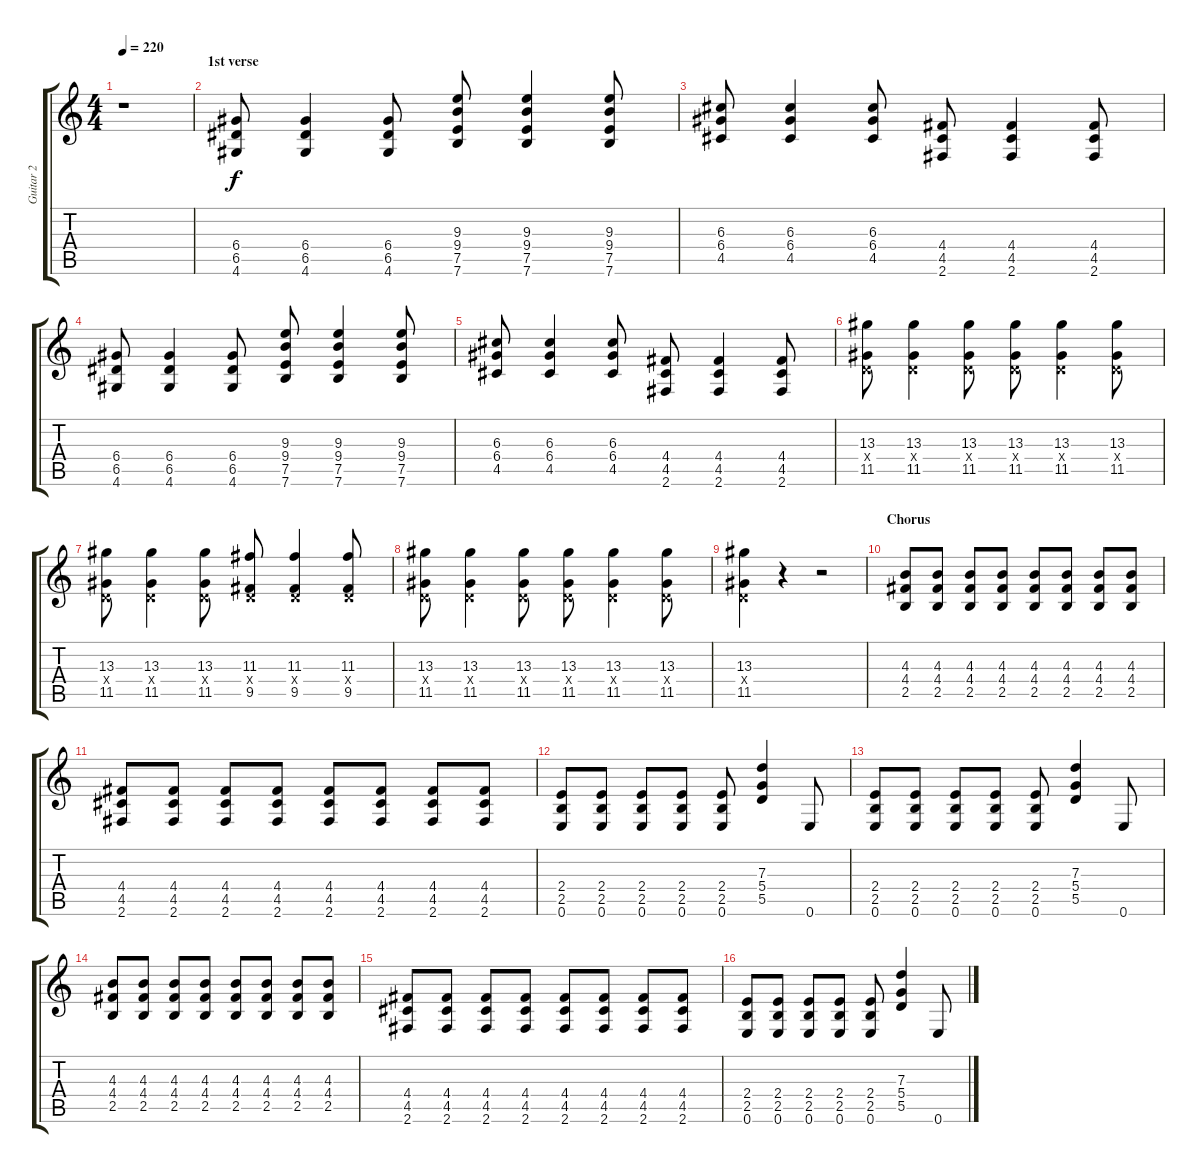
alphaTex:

\track ("Guitar 2" "Guitar 2") {instrument distortionguitar}
\staff {score tabs}
\tuning (E4 B3 G3 D3 A2 E2) {hide}
\ts (4 4)
\tempo 220
\clef g2
\ks c
r.1{dy f instrument distortionguitar} |
\section ("" "1st verse")
(6.4 6.5 4.6).8 (6.4 6.5 4.6).4 (6.4 6.5 4.6).8 (9.3 9.4 7.5 7.6).8 (9.3 9.4 7.5 7.6).4 (9.3 9.4 7.5 7.6).8 |
(6.3 6.4 4.5).8 (6.3 6.4 4.5).4 (6.3 6.4 4.5).8 (4.4 4.5 2.6).8 (4.4 4.5 2.6).4 (4.4 4.5 2.6).8 |
(6.4 6.5 4.6).8 (6.4 6.5 4.6).4 (6.4 6.5 4.6).8 (9.3 9.4 7.5 7.6).8 (9.3 9.4 7.5 7.6).4 (9.3 9.4 7.5 7.6).8 |
(6.3 6.4 4.5).8 (6.3 6.4 4.5).4 (6.3 6.4 4.5).8 (4.4 4.5 2.6).8 (4.4 4.5 2.6).4 (4.4 4.5 2.6).8 |
(13.3 0.4{x} 11.5).8 (13.3 0.4{x} 11.5).4 (13.3 0.4{x} 11.5).8 (13.3 0.4{x} 11.5).8 (13.3 0.4{x} 11.5).4 (13.3 0.4{x} 11.5).8 |
(13.3 0.4{x} 11.5).8 (13.3 0.4{x} 11.5).4 (13.3 0.4{x} 11.5).8 (11.3 0.4{x} 9.5).8 (11.3 0.4{x} 9.5).4 (11.3 0.4{x} 9.5).8 |
(13.3 0.4{x} 11.5).8 (13.3 0.4{x} 11.5).4 (13.3 0.4{x} 11.5).8 (13.3 0.4{x} 11.5).8 (13.3 0.4{x} 11.5).4 (13.3 0.4{x} 11.5).8 |
(13.3 0.4{x} 11.5).4 r.4 r.2 |
\section ("" "Chorus")
(4.3 4.4 2.5).8 (4.3 4.4 2.5).8 (4.3 4.4 2.5).8 (4.3 4.4 2.5).8 (4.3 4.4 2.5).8 (4.3 4.4 2.5).8 (4.3 4.4 2.5).8 (4.3 4.4 2.5).8 |
(4.4 4.5 2.6).8 (4.4 4.5 2.6).8 (4.4 4.5 2.6).8 (4.4 4.5 2.6).8 (4.4 4.5 2.6).8 (4.4 4.5 2.6).8 (4.4 4.5 2.6).8 (4.4 4.5 2.6).8 |
(2.4 2.5 0.6).8 (2.4 2.5 0.6).8 (2.4 2.5 0.6).8 (2.4 2.5 0.6).8 (2.4 2.5 0.6).8 (7.3 5.4 5.5).4 0.6.8 |
(2.4 2.5 0.6).8 (2.4 2.5 0.6).8 (2.4 2.5 0.6).8 (2.4 2.5 0.6).8 (2.4 2.5 0.6).8 (7.3 5.4 5.5).4 0.6.8 |
(4.3 4.4 2.5).8 (4.3 4.4 2.5).8 (4.3 4.4 2.5).8 (4.3 4.4 2.5).8 (4.3 4.4 2.5).8 (4.3 4.4 2.5).8 (4.3 4.4 2.5).8 (4.3 4.4 2.5).8 |
(4.4 4.5 2.6).8 (4.4 4.5 2.6).8 (4.4 4.5 2.6).8 (4.4 4.5 2.6).8 (4.4 4.5 2.6).8 (4.4 4.5 2.6).8 (4.4 4.5 2.6).8 (4.4 4.5 2.6).8 |
(2.4 2.5 0.6).8 (2.4 2.5 0.6).8 (2.4 2.5 0.6).8 (2.4 2.5 0.6).8 (2.4 2.5 0.6).8 (7.3 5.4 5.5).4 0.6.8
